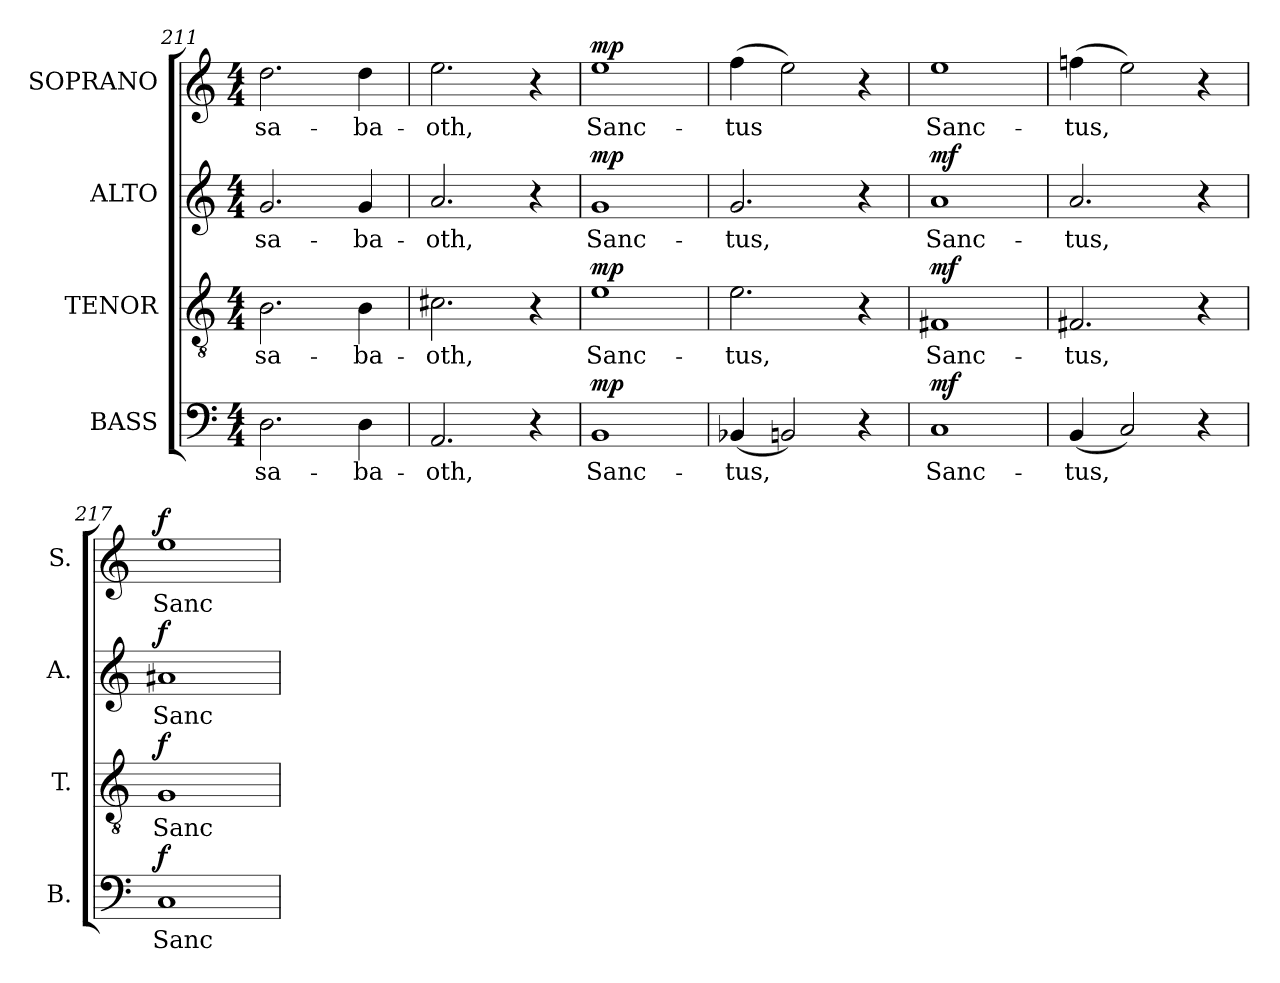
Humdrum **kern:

**kern	**text	**dynam	**kern	**text	**dynam	**kern	**text	**dynam	**kern	**text	**dynam
*part4	*part4	*part4	*part3	*part3	*part3	*part2	*part2	*part2	*part1	*part1	*part1
*staff4	*staff4	*staff4	*staff3	*staff3	*staff3	*staff2	*staff2	*staff2	*staff1	*staff1	*staff1
*I"BASS	*	*	*I"TENOR	*	*	*I"ALTO	*	*	*I"SOPRANO	*	*
*I'B.	*	*	*I'T.	*	*	*I'A.	*	*	*I'S.	*	*
*clefF4	*	*	*clefGv2	*	*	*clefG2	*	*	*clefG2	*	*
*	*	*	*ITrd7c12	*	*	*	*	*	*	*	*
*k[]	*	*	*k[]	*	*	*k[]	*	*	*k[]	*	*
*C:	*	*	*C:	*	*	*C:	*	*	*C:	*	*
*M4/4	*	*	*M4/4	*	*	*M4/4	*	*	*M4/4	*	*
=211	=211	=211	=211	=211	=211	=211	=211	=211	=211	=211	=211
!	!LO:LY:b:color=#000000	!	!	!	!	!	!	!	!	!	!
!	!	!	!	!LO:LY:b:color=#000000	!	!	!	!	!	!	!
!	!	!	!	!	!	!	!LO:LY:b:color=#000000	!	!	!	!
!	!	!	!	!	!	!	!	!	!	!LO:LY:b:color=#000000	!
2.Di\	sa-	.	2.BBi\	sa-	.	2.gi/	sa-	.	2.ddi\	sa-	.
!	!LO:LY:b:color=#000000	!	!	!	!	!	!	!	!	!	!
!	!	!	!	!LO:LY:b:color=#000000	!	!	!	!	!	!	!
!	!	!	!	!	!	!	!LO:LY:b:color=#000000	!	!	!	!
!	!	!	!	!	!	!	!	!	!	!LO:LY:b:color=#000000	!
4Di\	-ba-	.	4BBi\	-ba-	.	4gi/	-ba-	.	4ddi\	-ba-	.
=212	=212	=212	=212	=212	=212	=212	=212	=212	=212	=212	=212
!	!LO:LY:b:color=#000000	!	!	!	!	!	!	!	!	!	!
!	!	!	!	!LO:LY:b:color=#000000	!	!	!	!	!	!	!
!	!	!	!	!	!	!	!LO:LY:b:color=#000000	!	!	!	!
!	!	!	!	!	!	!	!	!	!	!LO:LY:b:color=#000000	!
2.AAi/	-oth,	.	2.C#Xi\	-oth,	.	2.ai/	-oth,	.	2.eei\	-oth,	.
4r	.	.	4r	.	.	4r	.	.	4r	.	.
=213	=213	=213	=213	=213	=213	=213	=213	=213	=213	=213	=213
!	!LO:LY:b:color=#000000	!	!	!	!	!	!	!	!	!	!
!	!	!	!	!LO:LY:b:color=#000000	!	!	!	!	!	!	!
!	!	!	!	!	!	!	!LO:LY:b:color=#000000	!	!	!	!
!	!	!	!	!	!	!	!	!	!	!LO:LY:b:color=#000000	!
1BBi	Sanc-	mp	1Ei	Sanc-	mp	1gi	Sanc-	mp	1eei	Sanc-	mp
=214	=214	=214	=214	=214	=214	=214	=214	=214	=214	=214	=214
!	!LO:LY:b:color=#000000	!	!	!	!	!	!	!	!	!	!
!	!	!	!	!LO:LY:b:color=#000000	!	!	!	!	!	!	!
!	!	!	!	!	!	!	!LO:LY:b:color=#000000	!	!	!	!
!	!	!	!	!	!	!	!	!	!	!LO:LY:b:color=#000000	!
(4BB-Xi/	-tus,	.	2.Ei\	-tus,	.	2.gi/	-tus,	.	(4ffi\	-tus	.
2BBni/)	.	.	.	.	.	.	.	.	2eei\)	.	.
4r	.	.	4r	.	.	4r	.	.	4r	.	.
=215	=215	=215	=215	=215	=215	=215	=215	=215	=215	=215	=215
!	!LO:LY:b:color=#000000	!	!	!	!	!	!	!	!	!	!
!	!	!	!	!LO:LY:b:color=#000000	!	!	!	!	!	!	!
!	!	!	!	!	!	!	!LO:LY:b:color=#000000	!	!	!	!
!	!	!	!	!	!	!	!	!	!	!LO:LY:b:color=#000000	!
1Ci	Sanc-	mf	1FF#Xi	Sanc-	mf	1ai	Sanc-	mf	1eei	Sanc-	.
=216	=216	=216	=216	=216	=216	=216	=216	=216	=216	=216	=216
!	!LO:LY:b:color=#000000	!	!	!	!	!	!	!	!	!	!
!	!	!	!	!LO:LY:b:color=#000000	!	!	!	!	!	!	!
!	!	!	!	!	!	!	!LO:LY:b:color=#000000	!	!	!	!
!	!	!	!	!	!	!	!	!	!	!LO:LY:b:color=#000000	!
(4BBi/	-tus,	.	2.FF#Xi/	-tus,	.	2.ai/	-tus,	.	(4ffni\	-tus,	.
2Ci/)	.	.	.	.	.	.	.	.	2eei\)	.	.
4r	.	.	4r	.	.	4r	.	.	4r	.	.
=217	=217	=217	=217	=217	=217	=217	=217	=217	=217	=217	=217
!	!LO:LY:b:color=#000000	!	!	!	!	!	!	!	!	!	!
!	!	!	!	!LO:LY:b:color=#000000	!	!	!	!	!	!	!
!	!	!	!	!	!	!	!LO:LY:b:color=#000000	!	!	!	!
!	!	!	!	!	!	!	!	!	!	!LO:LY:b:color=#000000	!
1Ci	Sanc-	f	1GGi	Sanc-	f	1a#Xi	Sanc-	f	1eei	Sanc-	f
=	=	=	=	=	=	=	=	=	=	=	=
*-	*-	*-	*-	*-	*-	*-	*-	*-	*-	*-	*-
